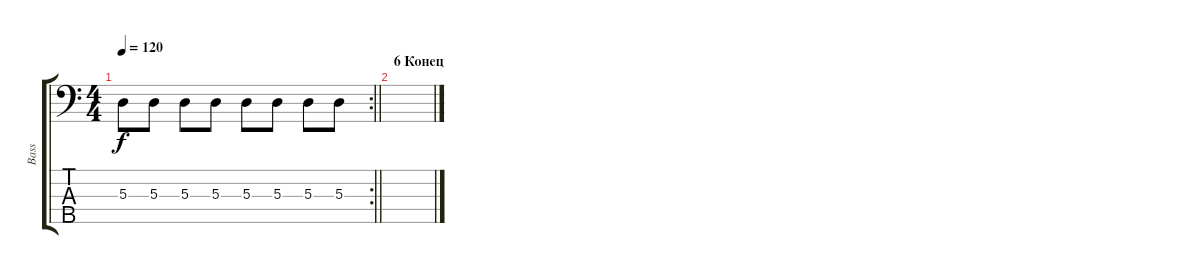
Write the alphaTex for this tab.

\track ("Bass " "Bass ") {instrument electricbassfinger}
\staff {score tabs}
\tuning (G2 D2 A1 E1 B0) {hide}
\rc 2
\ts (4 4)
\tempo 120
\clef f4
\barLineRight lightlight
\ks c
5.3.8{dy f} 5.3.8 5.3.8 5.3.8 5.3.8 5.3.8 5.3.8 5.3.8 |
\section ("" "6 Конец")
